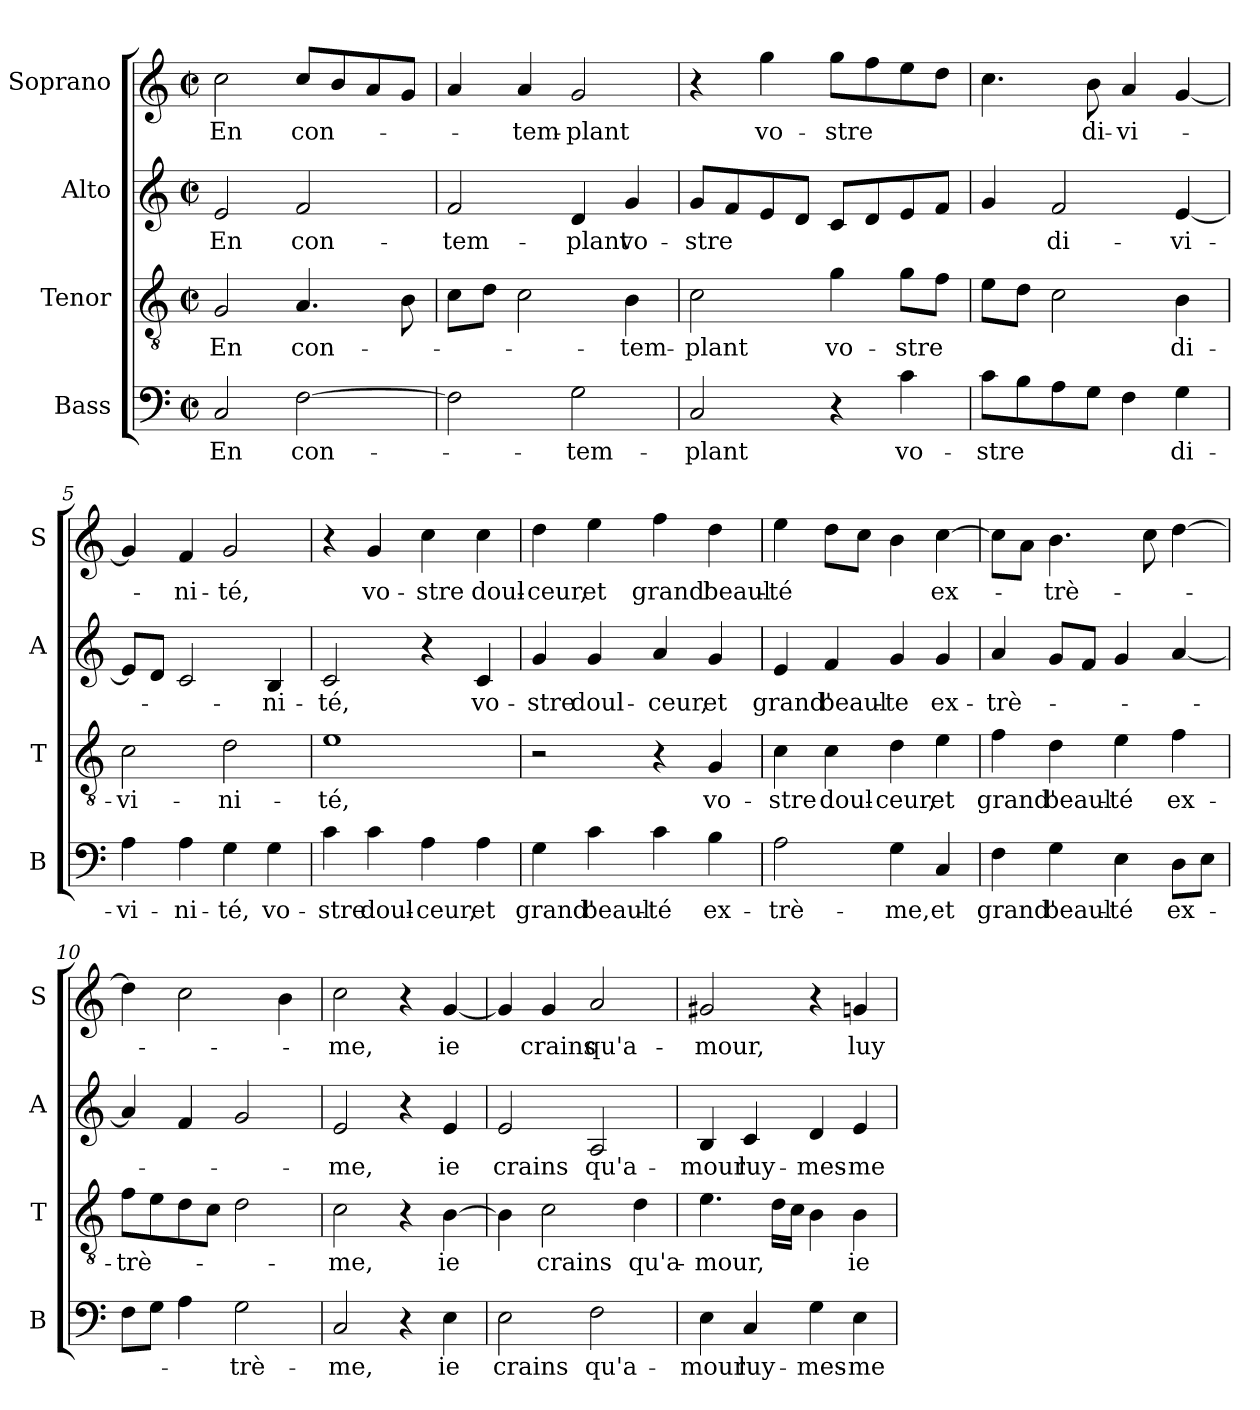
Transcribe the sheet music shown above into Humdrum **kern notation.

**kern	**text	**kern	**text	**kern	**text	**kern	**text
*part4	*part4	*part3	*part3	*part2	*part2	*part1	*part1
*staff4	*staff4	*staff3	*staff3	*staff2	*staff2	*staff1	*staff1
*I"Bass	*	*I"Tenor	*	*I"Alto	*	*I"Soprano	*
*I'B	*	*I'T	*	*I'A	*	*I'S	*
*clefF4	*	*clefGv2	*	*clefG2	*	*clefG2	*
*k[]	*	*k[]	*	*k[]	*	*k[]	*
*C:	*	*C:	*	*C:	*	*C:	*
*M2/2	*	*M2/2	*	*M2/2	*	*M2/2	*
*met(c|)	*	*met(c|)	*	*met(c|)	*	*met(c|)	*
=1	=1	=1	=1	=1	=1	=1	=1
!	!LO:LY:b	!	!LO:LY:b	!	!LO:LY:b	!	!LO:LY:b
2C/	En	2G/	En	2e/	En	2cc\	En
!	!LO:LY:b	!	!LO:LY:b	!	!LO:LY:b	!	!LO:LY:b
[2F\	con-	4.A/	con-	2f/	con-	8cc/L	con-
.	.	.	.	.	.	8b/	.
.	.	.	.	.	.	8a/	.
.	.	8B\	.	.	.	8g/J	.
=2	=2	=2	=2	=2	=2	=2	=2
!	!	!	!	!	!LO:LY:b	!	!
2F\]	.	8c\L	.	2f/	-tem-	4a/	.
.	.	8d\J	.	.	.	.	.
!	!	!	!	!	!	!	!LO:LY:b
.	.	2c\	.	.	.	4a/	-tem-
!	!LO:LY:b	!	!	!	!LO:LY:b	!	!LO:LY:b
2G\	-tem-	.	.	4d/	-plant	2g/	-plant
!	!	!	!LO:LY:b	!	!LO:LY:b	!	!
.	.	4B\	-tem-	4g/	vo-	.	.
=3	=3	=3	=3	=3	=3	=3	=3
!	!LO:LY:b	!	!LO:LY:b	!	!LO:LY:b	!	!
2C/	-plant	2c\	-plant	8g/L	-stre	4r	.
.	.	.	.	8f/	.	.	.
!	!	!	!	!	!	!	!LO:LY:b
.	.	.	.	8e/	.	4gg\	vo-
.	.	.	.	8d/J	.	.	.
!	!	!	!LO:LY:b	!	!	!	!LO:LY:b
4r	.	4g\	vo-	8c/L	.	8gg\L	-stre
.	.	.	.	8d/	.	8ff\	.
!	!LO:LY:b	!	!LO:LY:b	!	!	!	!
4c\	vo-	8g\L	-stre	8e/	.	8ee\	.
.	.	8f\J	.	8f/J	.	8dd\J	.
=4	=4	=4	=4	=4	=4	=4	=4
!	!LO:LY:b	!	!	!	!	!	!
8c\L	-stre	8e\L	.	4g/	.	4.cc\	.
8B\	.	8d\J	.	.	.	.	.
!	!	!	!	!	!LO:LY:b	!	!
8A\	.	2c\	.	2f/	di-	.	.
!	!	!	!	!	!	!	!LO:LY:b
8G\J	.	.	.	.	.	8b\	di-
!	!	!	!	!	!	!	!LO:LY:b
4F\	.	.	.	.	.	4a/	-vi-
!	!LO:LY:b	!	!LO:LY:b	!	!LO:LY:b	!	!
4G\	di-	4B\	di-	[4e/	-vi-	[4g/	.
=5	=5	=5	=5	=5	=5	=5	=5
!	!LO:LY:b	!	!LO:LY:b	!	!	!	!
4A\	-vi-	2c\	-vi-	8e/L]	.	4g/]	.
.	.	.	.	8d/J	.	.	.
!	!LO:LY:b	!	!	!	!	!	!LO:LY:b
4A\	-ni-	.	.	2c/	.	4f/	-ni-
!	!LO:LY:b	!	!LO:LY:b	!	!	!	!LO:LY:b
4G\	-té,	2d\	-ni-	.	.	2g/	-té,
!	!LO:LY:b	!	!	!	!LO:LY:b	!	!
4G\	vo-	.	.	4B/	-ni-	.	.
!!LO:LB:g=z
=6	=6	=6	=6	=6	=6	=6	=6
!	!LO:LY:b	!	!LO:LY:b	!	!LO:LY:b	!	!
4c\	-stre	1e	-té,	2c/	-té,	4r	.
!	!LO:LY:b	!	!	!	!	!	!LO:LY:b
4c\	doul-	.	.	.	.	4g/	vo-
!	!LO:LY:b	!	!	!	!	!	!LO:LY:b
4A\	-ceur,	.	.	4r	.	4cc\	-stre
!	!LO:LY:b	!	!	!	!LO:LY:b	!	!LO:LY:b
4A\	et	.	.	4c/	vo-	4cc\	doul-
=7	=7	=7	=7	=7	=7	=7	=7
!	!LO:LY:b	!	!	!	!LO:LY:b	!	!LO:LY:b
4G\	grand'	2r	.	4g/	-stre	4dd\	-ceur,
!	!LO:LY:b	!	!	!	!LO:LY:b	!	!LO:LY:b
4c\	beaul-	.	.	4g/	doul-	4ee\	et
!	!LO:LY:b	!	!	!	!LO:LY:b	!	!LO:LY:b
4c\	-té	4r	.	4a/	-ceur,	4ff\	grand'
!	!LO:LY:b	!	!LO:LY:b	!	!LO:LY:b	!	!LO:LY:b
4B\	ex-	4G/	vo-	4g/	et	4dd\	beaul-
=8	=8	=8	=8	=8	=8	=8	=8
!	!LO:LY:b	!	!LO:LY:b	!	!LO:LY:b	!	!LO:LY:b
2A\	-trè-	4c\	-stre	4e/	grand'	4ee\	-té
!	!	!	!LO:LY:b	!	!LO:LY:b	!	!
.	.	4c\	doul-	4f/	beaul-	8dd\L	.
.	.	.	.	.	.	8cc\J	.
!	!LO:LY:b	!	!LO:LY:b	!	!LO:LY:b	!	!
4G\	-me,	4d\	-ceur,	4g/	-te	4b\	.
!	!LO:LY:b	!	!LO:LY:b	!	!LO:LY:b	!	!LO:LY:b
4C/	et	4e\	et	4g/	ex-	[4cc\	ex-
=9	=9	=9	=9	=9	=9	=9	=9
!	!LO:LY:b	!	!LO:LY:b	!	!LO:LY:b	!	!
4F\	grand'	4f\	grand'	4a/	-trè-	8cc\L]	.
.	.	.	.	.	.	8a\J	.
!	!LO:LY:b	!	!LO:LY:b	!	!	!	!LO:LY:b
4G\	beaul-	4d\	beaul-	8g/L	.	4.b\	-trè-
.	.	.	.	8f/J	.	.	.
!	!LO:LY:b	!	!LO:LY:b	!	!	!	!
4E\	-té	4e\	-té	4g/	.	.	.
.	.	.	.	.	.	8cc\	.
!	!LO:LY:b	!	!LO:LY:b	!	!	!	!
8D\L	ex-	4f\	ex-	[4a/	.	[4dd\	.
8E\J	.	.	.	.	.	.	.
=10	=10	=10	=10	=10	=10	=10	=10
!	!	!	!LO:LY:b	!	!	!	!
8F\L	.	8f\L	-trè-	4a/]	.	4dd\]	.
8G\J	.	8e\	.	.	.	.	.
4A\	.	8d\	.	4f/	.	2cc\	.
.	.	8c\J	.	.	.	.	.
!	!LO:LY:b	!	!	!	!	!	!
2G\	-trè-	2d\	.	2g/	.	.	.
.	.	.	.	.	.	4b\	.
!!LO:PB:g=z
=11	=11	=11	=11	=11	=11	=11	=11
!	!LO:LY:b	!	!LO:LY:b	!	!LO:LY:b	!	!LO:LY:b
2C/	-me,	2c\	-me,	2e/	-me,	2cc\	-me,
4r	.	4r	.	4r	.	4r	.
!	!LO:LY:b	!	!LO:LY:b	!	!LO:LY:b	!	!LO:LY:b
4E\	ie	[4B\	ie	4e/	ie	[4g/	ie
=12	=12	=12	=12	=12	=12	=12	=12
!	!LO:LY:b	!	!	!	!LO:LY:b	!	!
2E\	crains	4B\]	.	2e/	crains	4g/]	.
!	!	!	!LO:LY:b	!	!	!	!LO:LY:b
.	.	2c\	crains	.	.	4g/	crains
!	!LO:LY:b	!	!	!	!LO:LY:b	!	!LO:LY:b
2F\	qu'a-	.	.	2A/	qu'a-	2a/	qu'a-
!	!	!	!LO:LY:b	!	!	!	!
.	.	4d\	qu'a-	.	.	.	.
=13	=13	=13	=13	=13	=13	=13	=13
!	!LO:LY:b	!	!LO:LY:b	!	!LO:LY:b	!	!LO:LY:b
4E\	-mour	4.e\	-mour,	4B/	-mour	2g#X/	-mour,
!	!LO:LY:b	!	!	!	!LO:LY:b	!	!
4C/	luy-	.	.	4c/	luy-	.	.
.	.	16d\LL	.	.	.	.	.
.	.	16c\JJ	.	.	.	.	.
!	!LO:LY:b	!	!	!	!LO:LY:b	!	!
4G\	-mes-	4B\	.	4d/	-mes-	4r	.
!	!LO:LY:b	!	!LO:LY:b	!	!LO:LY:b	!	!LO:LY:b
4E\	-me	4B\	ie	4e/	-me	4gn/	luy-
=	=	=	=	=	=	=	=
*-	*-	*-	*-	*-	*-	*-	*-
